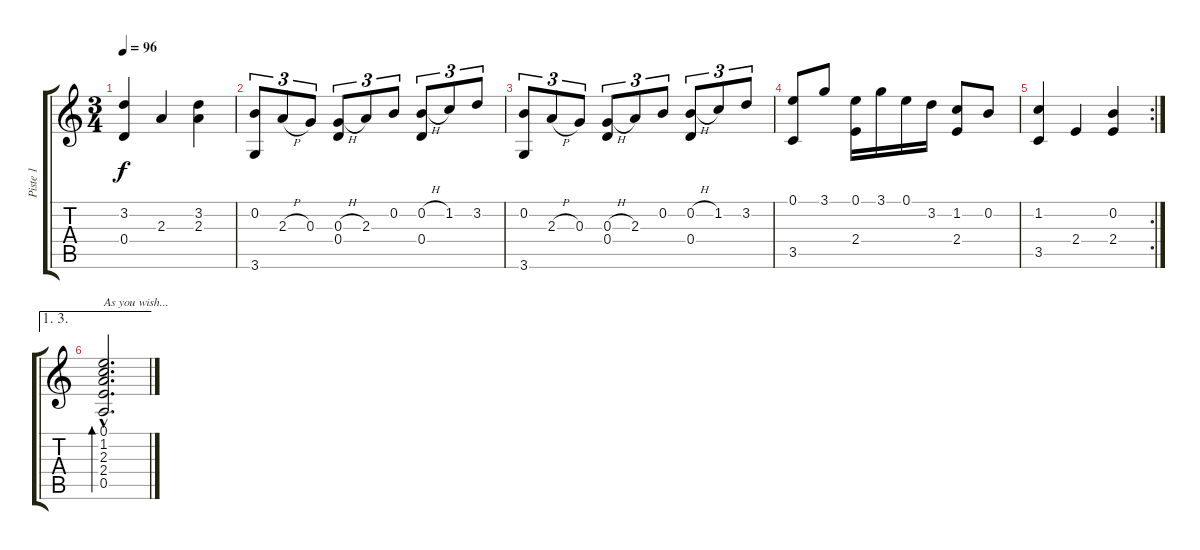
\track ("Piste 1" "Piste 1") {instrument acousticguitarnylon}
\staff {score tabs}
\tuning (E4 B3 G3 D3 A2 E2) {hide}
\ts (3 4)
\tempo 96
\clef g2
\ks c
(3.2 0.4).4{dy f} 2.3.4 (3.2 2.3).4 |
(0.2 3.6).8{tu (3 2)} 2.3{h}.8{tu (3 2)} 0.3.8{tu (3 2)} (0.3{h} 0.4).8{tu (3 2)} 2.3.8{tu (3 2)} 0.2.8{tu (3 2)} (0.2{h} 0.4).8{tu (3 2)} 1.2.8{tu (3 2)} 3.2.8{tu (3 2)} |
(0.2 3.6).8{tu (3 2)} 2.3{h}.8{tu (3 2)} 0.3.8{tu (3 2)} (0.3{h} 0.4).8{tu (3 2)} 2.3.8{tu (3 2)} 0.2.8{tu (3 2)} (0.2{h} 0.4).8{tu (3 2)} 1.2.8{tu (3 2)} 3.2.8{tu (3 2)} |
(0.1 3.5).8 3.1.8 (0.1 2.4).16 3.1.16 0.1.16 3.2.16 (1.2 2.4).8 0.2.8 |
\rc 2
(1.2 3.5).4 2.4.4 (0.2 2.4).4 |
\ae (1 3)
(0.1{hac} 1.2{hac} 2.3{hac} 2.4{hac} 0.5{hac}).2{d bd 480 txt "As you wish..."}
